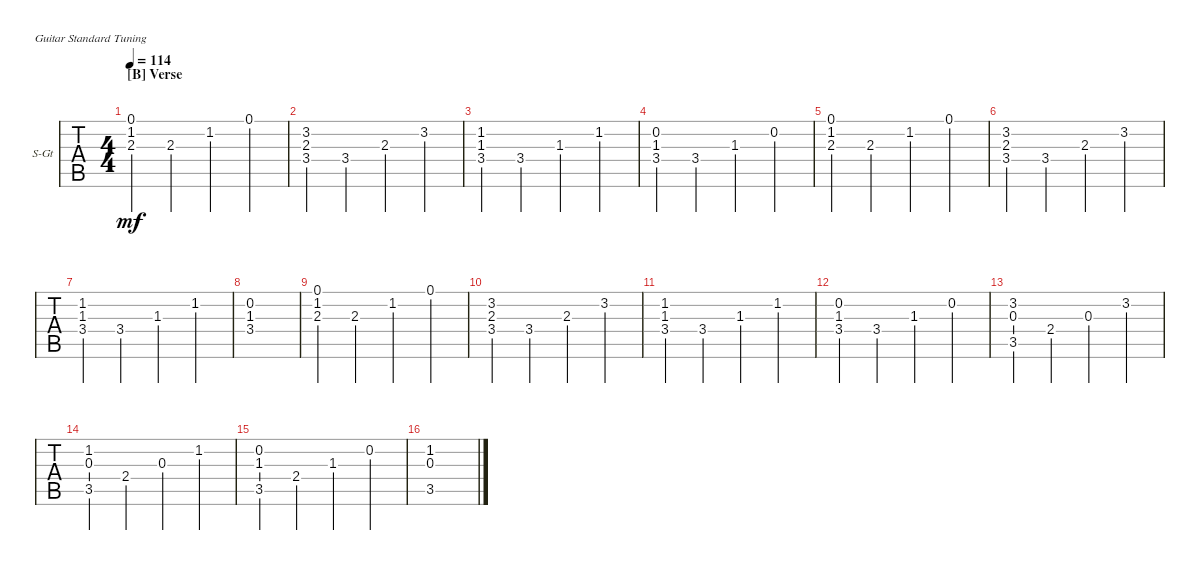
\defaultSystemsLayout 4
\bracketExtendMode groupsimilarinstruments
\firstSystemTrackNameOrientation horizontal
\otherSystemsTrackNameOrientation horizontal
\track ("Steel Guitar" "S-Gt") {instrument acousticguitarsteel}
\staff {tabs}
\tuning (E4 B3 G3 D3 A2 E2)
\ts (4 4)
\section ("B" "Verse")
\tempo 114
\clef g2
\ks c
(0.1 1.2 2.3).4{dy mf} 2.3.4 1.2.4 0.1.4 |
(2.3 3.2 3.4).4{lyrics (0 "") lyrics (1 "") lyrics (2 "") lyrics (3 "") lyrics (4 "")} 3.4.4{lyrics (0 "") lyrics (1 "") lyrics (2 "") lyrics (3 "") lyrics (4 "")} 2.3.4{lyrics (0 "") lyrics (1 "") lyrics (2 "") lyrics (3 "") lyrics (4 "")} 3.2.4{lyrics (0 "") lyrics (1 "") lyrics (2 "") lyrics (3 "") lyrics (4 "")} |
(1.2 1.3 3.4).4{lyrics (0 "") lyrics (1 "") lyrics (2 "") lyrics (3 "") lyrics (4 "")} 3.4.4{lyrics (0 "") lyrics (1 "") lyrics (2 "") lyrics (3 "") lyrics (4 "")} 1.3.4{lyrics (0 "") lyrics (1 "") lyrics (2 "") lyrics (3 "") lyrics (4 "")} 1.2.4{lyrics (0 "") lyrics (1 "") lyrics (2 "") lyrics (3 "") lyrics (4 "")} |
(3.4 0.2 1.3).4{lyrics (0 "") lyrics (1 "") lyrics (2 "") lyrics (3 "") lyrics (4 "")} 3.4.4{lyrics (0 "") lyrics (1 "") lyrics (2 "") lyrics (3 "") lyrics (4 "")} 1.3.4{lyrics (0 "") lyrics (1 "") lyrics (2 "") lyrics (3 "") lyrics (4 "")} 0.2.4{lyrics (0 "") lyrics (1 "") lyrics (2 "") lyrics (3 "") lyrics (4 "")} |
(0.1 1.2 2.3).4 2.3.4 1.2.4 0.1.4 |
(2.3 3.2 3.4).4{lyrics (0 "") lyrics (1 "") lyrics (2 "") lyrics (3 "") lyrics (4 "")} 3.4.4{lyrics (0 "") lyrics (1 "") lyrics (2 "") lyrics (3 "") lyrics (4 "")} 2.3.4{lyrics (0 "") lyrics (1 "") lyrics (2 "") lyrics (3 "") lyrics (4 "")} 3.2.4{lyrics (0 "") lyrics (1 "") lyrics (2 "") lyrics (3 "") lyrics (4 "")} |
(1.2 1.3 3.4).4{lyrics (0 "") lyrics (1 "") lyrics (2 "") lyrics (3 "") lyrics (4 "")} 3.4.4{lyrics (0 "") lyrics (1 "") lyrics (2 "") lyrics (3 "") lyrics (4 "")} 1.3.4{lyrics (0 "") lyrics (1 "") lyrics (2 "") lyrics (3 "") lyrics (4 "")} 1.2.4{lyrics (0 "") lyrics (1 "") lyrics (2 "") lyrics (3 "") lyrics (4 "")} |
(3.4 0.2 1.3).1{lyrics (0 "") lyrics (1 "") lyrics (2 "") lyrics (3 "") lyrics (4 "")} |
(0.1 1.2 2.3).4 2.3.4 1.2.4 0.1.4 |
(2.3 3.2 3.4).4{lyrics (0 "") lyrics (1 "") lyrics (2 "") lyrics (3 "") lyrics (4 "")} 3.4.4{lyrics (0 "") lyrics (1 "") lyrics (2 "") lyrics (3 "") lyrics (4 "")} 2.3.4{lyrics (0 "") lyrics (1 "") lyrics (2 "") lyrics (3 "") lyrics (4 "")} 3.2.4{lyrics (0 "") lyrics (1 "") lyrics (2 "") lyrics (3 "") lyrics (4 "")} |
(1.2 1.3 3.4).4{lyrics (0 "") lyrics (1 "") lyrics (2 "") lyrics (3 "") lyrics (4 "")} 3.4.4{lyrics (0 "") lyrics (1 "") lyrics (2 "") lyrics (3 "") lyrics (4 "")} 1.3.4{lyrics (0 "") lyrics (1 "") lyrics (2 "") lyrics (3 "") lyrics (4 "")} 1.2.4{lyrics (0 "") lyrics (1 "") lyrics (2 "") lyrics (3 "") lyrics (4 "")} |
(3.4 0.2 1.3).4{lyrics (0 "") lyrics (1 "") lyrics (2 "") lyrics (3 "") lyrics (4 "")} 3.4.4{lyrics (0 "") lyrics (1 "") lyrics (2 "") lyrics (3 "") lyrics (4 "")} 1.3.4{lyrics (0 "") lyrics (1 "") lyrics (2 "") lyrics (3 "") lyrics (4 "")} 0.2.4{lyrics (0 "") lyrics (1 "") lyrics (2 "") lyrics (3 "") lyrics (4 "")} |
(3.2 0.3 3.5).4{lyrics (0 "") lyrics (1 "") lyrics (2 "") lyrics (3 "") lyrics (4 "")} 2.4.4{lyrics (0 "") lyrics (1 "") lyrics (2 "") lyrics (3 "") lyrics (4 "")} 0.3.4{lyrics (0 "") lyrics (1 "") lyrics (2 "") lyrics (3 "") lyrics (4 "")} 3.2.4{lyrics (0 "") lyrics (1 "") lyrics (2 "") lyrics (3 "") lyrics (4 "")} |
(1.2 0.3 3.5).4{lyrics (0 "") lyrics (1 "") lyrics (2 "") lyrics (3 "") lyrics (4 "")} 2.4.4{lyrics (0 "") lyrics (1 "") lyrics (2 "") lyrics (3 "") lyrics (4 "")} 0.3.4{lyrics (0 "") lyrics (1 "") lyrics (2 "") lyrics (3 "") lyrics (4 "")} 1.2.4{lyrics (0 "") lyrics (1 "") lyrics (2 "") lyrics (3 "") lyrics (4 "")} |
(0.2 1.3 3.5).4{lyrics (0 "") lyrics (1 "") lyrics (2 "") lyrics (3 "") lyrics (4 "")} 2.4.4{lyrics (0 "") lyrics (1 "") lyrics (2 "") lyrics (3 "") lyrics (4 "")} 1.3.4{lyrics (0 "") lyrics (1 "") lyrics (2 "") lyrics (3 "") lyrics (4 "")} 0.2.4{lyrics (0 "") lyrics (1 "") lyrics (2 "") lyrics (3 "") lyrics (4 "")} |
(1.2 0.3 3.5).1{lyrics (0 "") lyrics (1 "") lyrics (2 "") lyrics (3 "") lyrics (4 "")}
